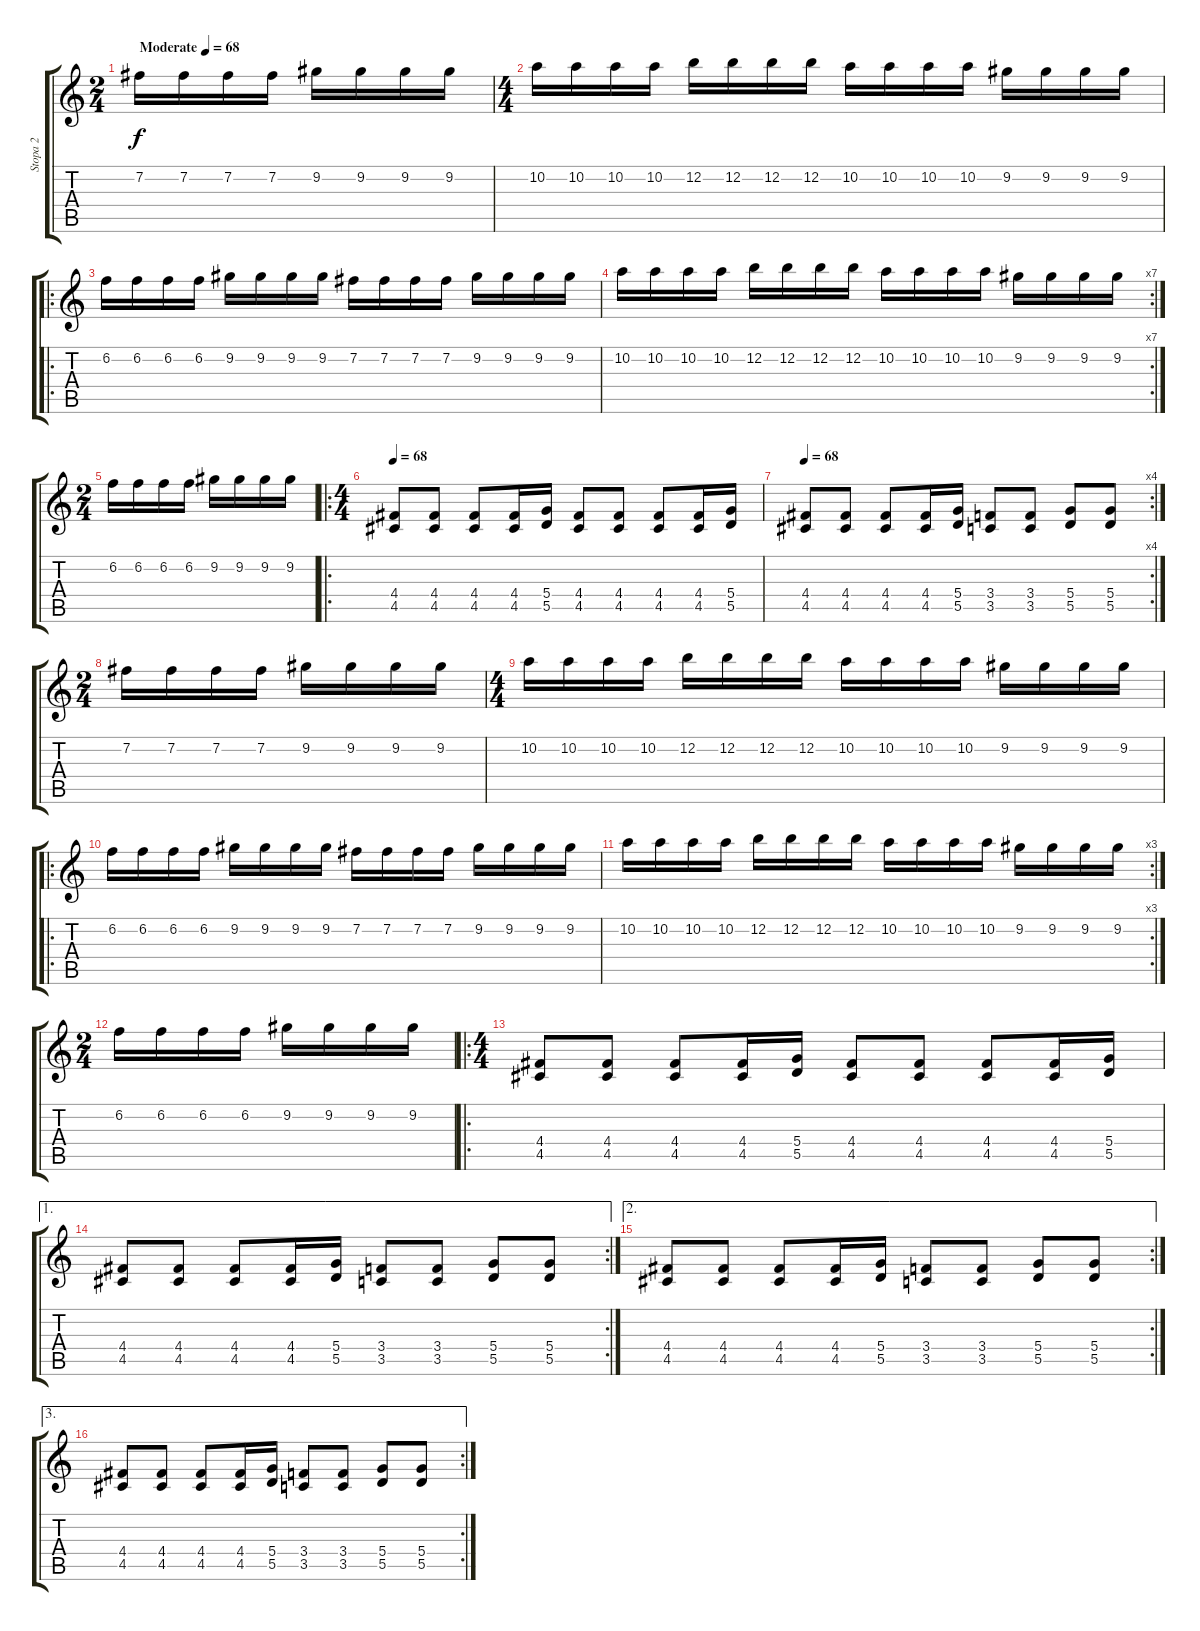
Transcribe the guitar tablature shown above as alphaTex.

\track ("Stopa 2" "Stopa 2") {instrument distortionguitar}
\staff {score tabs}
\tuning (E4 B3 G3 D3 A2 E2) {hide}
\ts (2 4)
\tempo (68 "Moderate")
\clef g2
\ks c
7.2.16{dy f instrument distortionguitar} 7.2.16 7.2.16 7.2.16 9.2.16 9.2.16 9.2.16 9.2.16 |
\ts (4 4)
10.2.16 10.2.16 10.2.16 10.2.16 12.2.16 12.2.16 12.2.16 12.2.16 10.2.16 10.2.16 10.2.16 10.2.16 9.2.16 9.2.16 9.2.16 9.2.16 |
\ro
6.2.16 6.2.16 6.2.16 6.2.16 9.2.16 9.2.16 9.2.16 9.2.16 7.2.16 7.2.16 7.2.16 7.2.16 9.2.16 9.2.16 9.2.16 9.2.16 |
\rc 7
10.2.16 10.2.16 10.2.16 10.2.16 12.2.16 12.2.16 12.2.16 12.2.16 10.2.16 10.2.16 10.2.16 10.2.16 9.2.16 9.2.16 9.2.16 9.2.16 |
\ts (2 4)
6.2.16 6.2.16 6.2.16 6.2.16 9.2.16 9.2.16 9.2.16 9.2.16 |
\ro
\ts (4 4)
\tempo 68
(4.4 4.5).8 (4.4 4.5).8 (4.4 4.5).8 (4.4 4.5).16 (5.4 5.5).16 (4.4 4.5).8 (4.4 4.5).8 (4.4 4.5).8 (4.4 4.5).16 (5.4 5.5).16 |
\rc 4
\tempo 68
(4.4 4.5).8 (4.4 4.5).8 (4.4 4.5).8 (4.4 4.5).16 (5.4 5.5).16 (3.4 3.5).8 (3.4 3.5).8 (5.4 5.5).8 (5.4 5.5).8 |
\ts (2 4)
7.2.16 7.2.16 7.2.16 7.2.16 9.2.16 9.2.16 9.2.16 9.2.16 |
\ts (4 4)
10.2.16 10.2.16 10.2.16 10.2.16 12.2.16 12.2.16 12.2.16 12.2.16 10.2.16 10.2.16 10.2.16 10.2.16 9.2.16 9.2.16 9.2.16 9.2.16 |
\ro
6.2.16 6.2.16 6.2.16 6.2.16 9.2.16 9.2.16 9.2.16 9.2.16 7.2.16 7.2.16 7.2.16 7.2.16 9.2.16 9.2.16 9.2.16 9.2.16 |
\rc 3
10.2.16 10.2.16 10.2.16 10.2.16 12.2.16 12.2.16 12.2.16 12.2.16 10.2.16 10.2.16 10.2.16 10.2.16 9.2.16 9.2.16 9.2.16 9.2.16 |
\ts (2 4)
6.2.16 6.2.16 6.2.16 6.2.16 9.2.16 9.2.16 9.2.16 9.2.16 |
\ro
\ts (4 4)
(4.4 4.5).8 (4.4 4.5).8 (4.4 4.5).8 (4.4 4.5).16 (5.4 5.5).16 (4.4 4.5).8 (4.4 4.5).8 (4.4 4.5).8 (4.4 4.5).16 (5.4 5.5).16 |
\ae 1
\rc 2
(4.4 4.5).8 (4.4 4.5).8 (4.4 4.5).8 (4.4 4.5).16 (5.4 5.5).16 (3.4 3.5).8 (3.4 3.5).8 (5.4 5.5).8 (5.4 5.5).8 |
\ae 2
\rc 2
(4.4 4.5).8 (4.4 4.5).8 (4.4 4.5).8 (4.4 4.5).16 (5.4 5.5).16 (3.4 3.5).8 (3.4 3.5).8 (5.4 5.5).8 (5.4 5.5).8 |
\ae 3
\rc 2
(4.4 4.5).8 (4.4 4.5).8 (4.4 4.5).8 (4.4 4.5).16 (5.4 5.5).16 (3.4 3.5).8 (3.4 3.5).8 (5.4 5.5).8 (5.4 5.5).8
